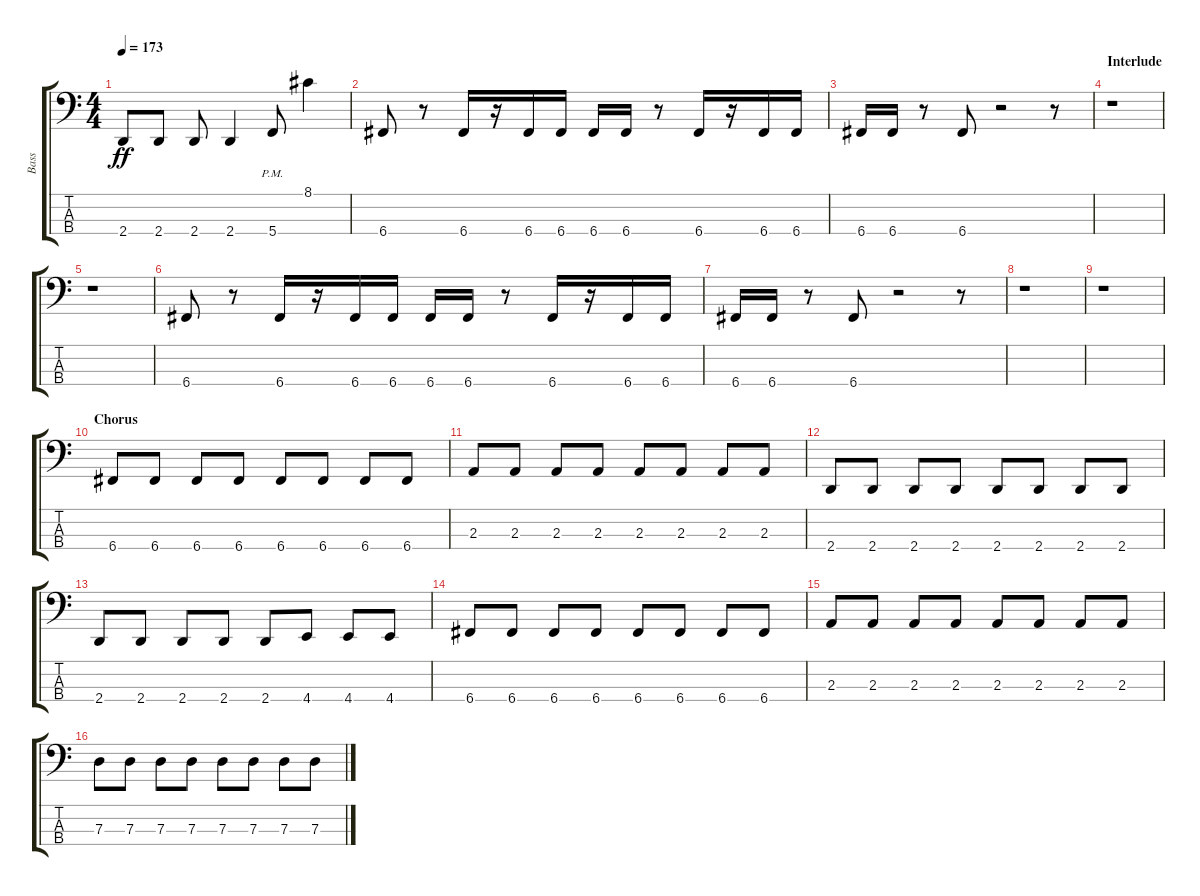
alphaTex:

\track ("Bass" "Bass") {instrument electricbassfinger}
\staff {score tabs}
\tuning (F2 C2 G1 C1) {hide}
\ts (4 4)
\tempo 173
\clef f4
\ks c
2.4{t}.8{dy ff} 2.4.8 2.4.8 2.4.4 5.4{pm}.8 8.1.4 |
6.4.8 r.8 6.4.16 r.16 6.4.16 6.4.16 6.4.16 6.4.16 r.8 6.4.16 r.16 6.4.16 6.4.16 |
6.4.16 6.4.16 r.8 6.4.8 r.2 r.8 |
\section ("" "Interlude")
r.1 |
r.1 |
6.4.8 r.8 6.4.16 r.16 6.4.16 6.4.16 6.4.16 6.4.16 r.8 6.4.16 r.16 6.4.16 6.4.16 |
6.4.16 6.4.16 r.8 6.4.8 r.2 r.8 |
r.1 |
r.1 |
\section ("" "Chorus")
6.4.8 6.4.8 6.4.8 6.4.8 6.4.8 6.4.8 6.4.8 6.4.8 |
2.3.8 2.3.8 2.3.8 2.3.8 2.3.8 2.3.8 2.3.8 2.3.8 |
2.4.8 2.4.8 2.4.8 2.4.8 2.4.8 2.4.8 2.4.8 2.4.8 |
2.4.8 2.4.8 2.4.8 2.4.8 2.4.8 4.4.8 4.4.8 4.4.8 |
6.4.8 6.4.8 6.4.8 6.4.8 6.4.8 6.4.8 6.4.8 6.4.8 |
2.3.8 2.3.8 2.3.8 2.3.8 2.3.8 2.3.8 2.3.8 2.3.8 |
7.3.8 7.3.8 7.3.8 7.3.8 7.3.8 7.3.8 7.3.8 7.3.8
